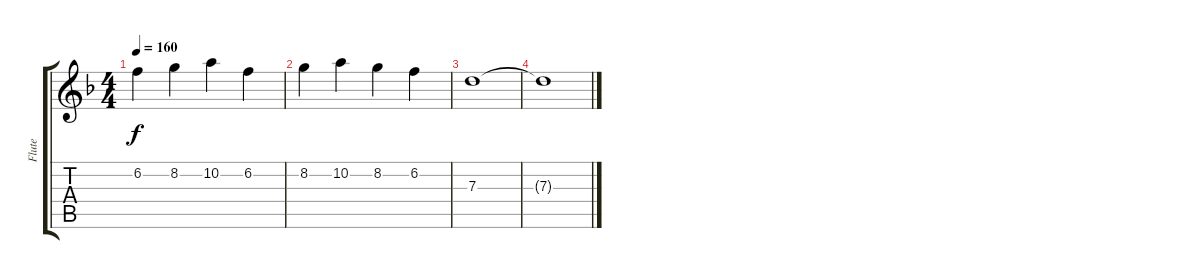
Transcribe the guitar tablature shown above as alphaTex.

\track ("Flute" "Flute") {instrument flute}
\staff {score tabs}
\tuning (E5 B4 G4 D4 A3 E3) {hide}
\ts (4 4)
\tempo 160
\clef g2
\ks dminor
6.2.4{dy f} 8.2.4 10.2.4 6.2.4 |
8.2.4 10.2.4 8.2.4 6.2.4 |
7.3.1 |
7.3{t}.1{volume 2}
